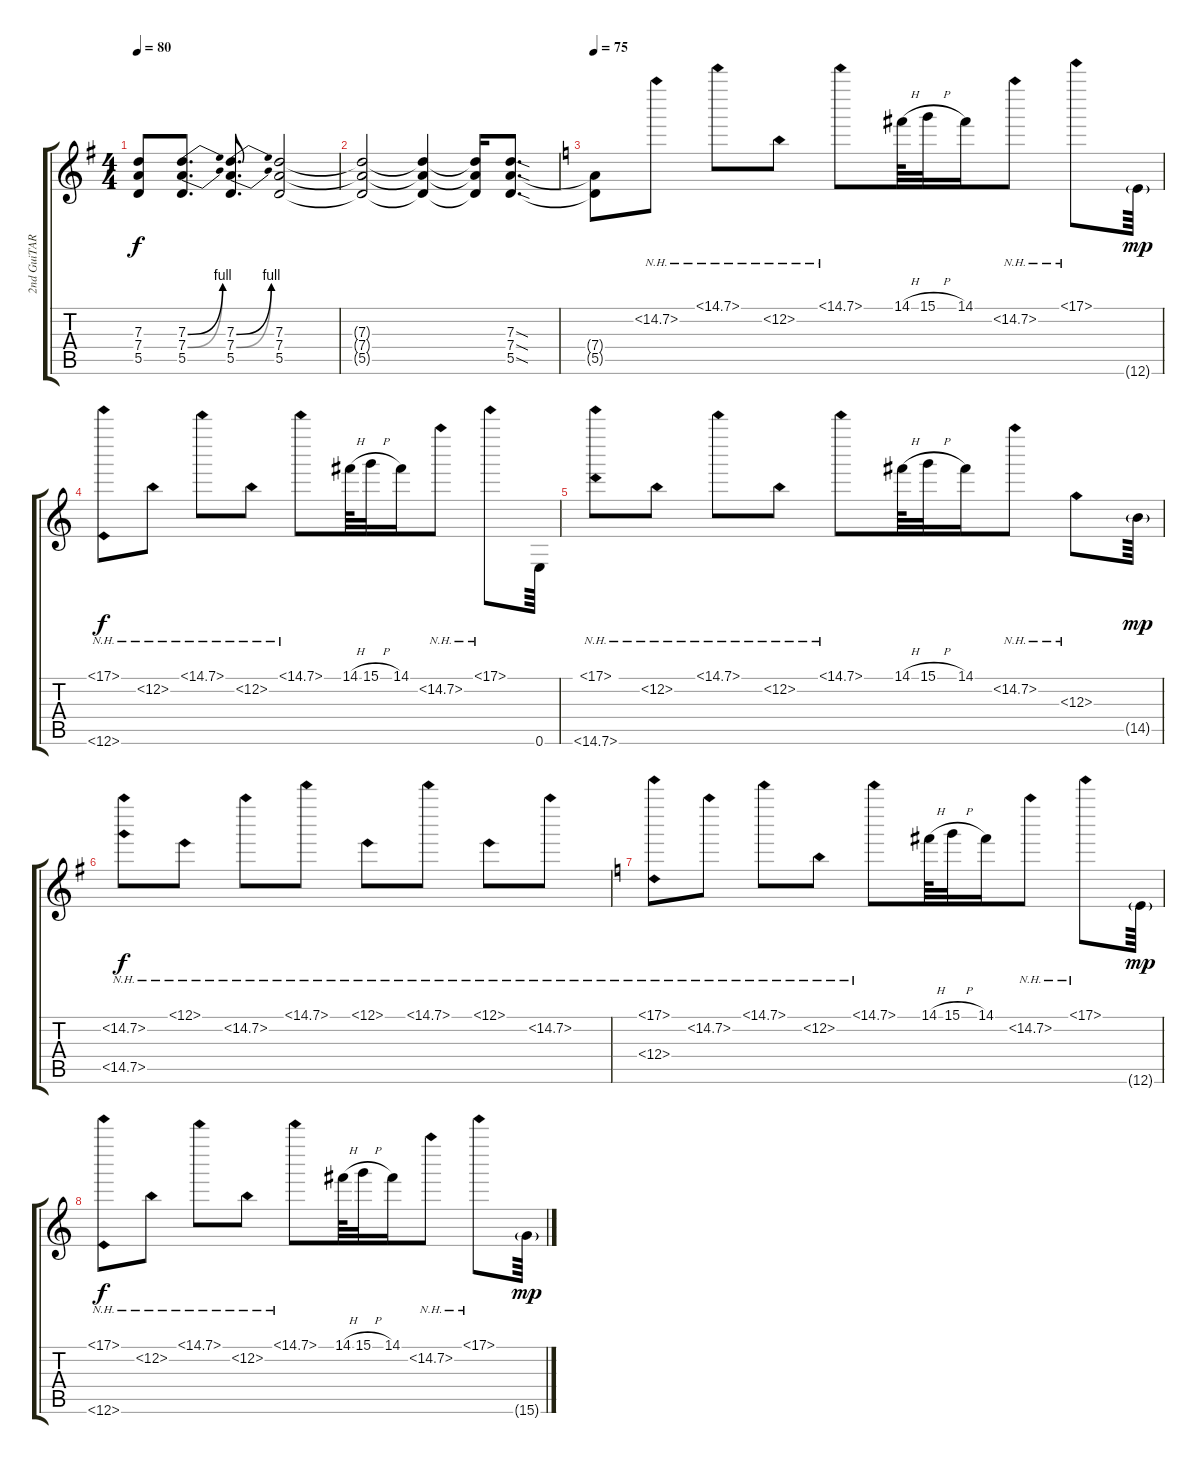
\track ("2nd GuiTAR" "2nd GuiTAR") {instrument distortionguitar}
\staff {score tabs}
\tuning (E4 B3 G3 D3 A2 E2) {hide}
\ts (4 4)
\tempo 80
\clef g2
\ks eminor
(7.3{t} 7.4{t} 5.5{t}).8{dy f} (7.3{be (bend 0 0 60 4)} 7.4{be (bend 0 0 60 4)} 5.5).8{d} (7.3{be (bend 0 0 60 4)} 7.4{be (bend 0 0 60 4)} 5.5).8{d} (7.3 7.4 5.5).2 |
(7.3{t} 7.4{t} 5.5{t}).2 (7.3{t} 7.4{t} 5.5{t}).4 (7.3{t} 7.4{t} 5.5{t}).16 (7.3{sod} 7.4{sod} 5.5{sod}).8{d} |
\tempo 75
\ks c
(7.4{t} 5.5{t}).8 15.2{nh}.8{instrument distortionguitar} 14.1{nh}.8 12.2{nh}.8 15.1{nh}.8 14.1{h}.64 15.1{h}.32 14.1.16 15.2{nh}.8 17.1{nh}.8 12.6{g}.64{dy mp} |
(17.1{nh} 12.6{nh}).8{dy f} 12.2{nh}.8 14.1{nh}.8 12.2{nh}.8 15.1{nh}.8 14.1{h}.64 15.1{h}.32 14.1.16 15.2{nh}.8 17.1{nh}.8 0.6.64 |
(17.1{nh} 15.6{nh}).8 12.2{nh}.8 14.1{nh}.8 12.2{nh}.8 15.1{nh}.8 14.1{h}.64 15.1{h}.32 14.1.16 15.2{nh}.8 12.3{nh}.8 14.5{g}.64{dy mp} |
\ks eminor
(15.2{nh} 14.5{nh}).8{dy f} 12.1{nh}.8 15.2{nh}.8 14.1{nh}.8 12.1{nh}.8 14.1{nh}.8 12.1{nh}.8 15.2{nh}.8 |
\ks c
(17.1{nh} 12.4{nh}).8 15.2{nh}.8 14.1{nh}.8 12.2{nh}.8 15.1{nh}.8 14.1{h}.64 15.1{h}.32 14.1.16 15.2{nh}.8 17.1{nh}.8 12.6{g}.64{dy mp} |
(17.1{nh} 12.6{nh}).8{dy f} 12.2{nh}.8 14.1{nh}.8 12.2{nh}.8 15.1{nh}.8 14.1{h}.64 15.1{h}.32 14.1.16 15.2{nh}.8 17.1{nh}.8 15.6{g}.64{dy mp}
